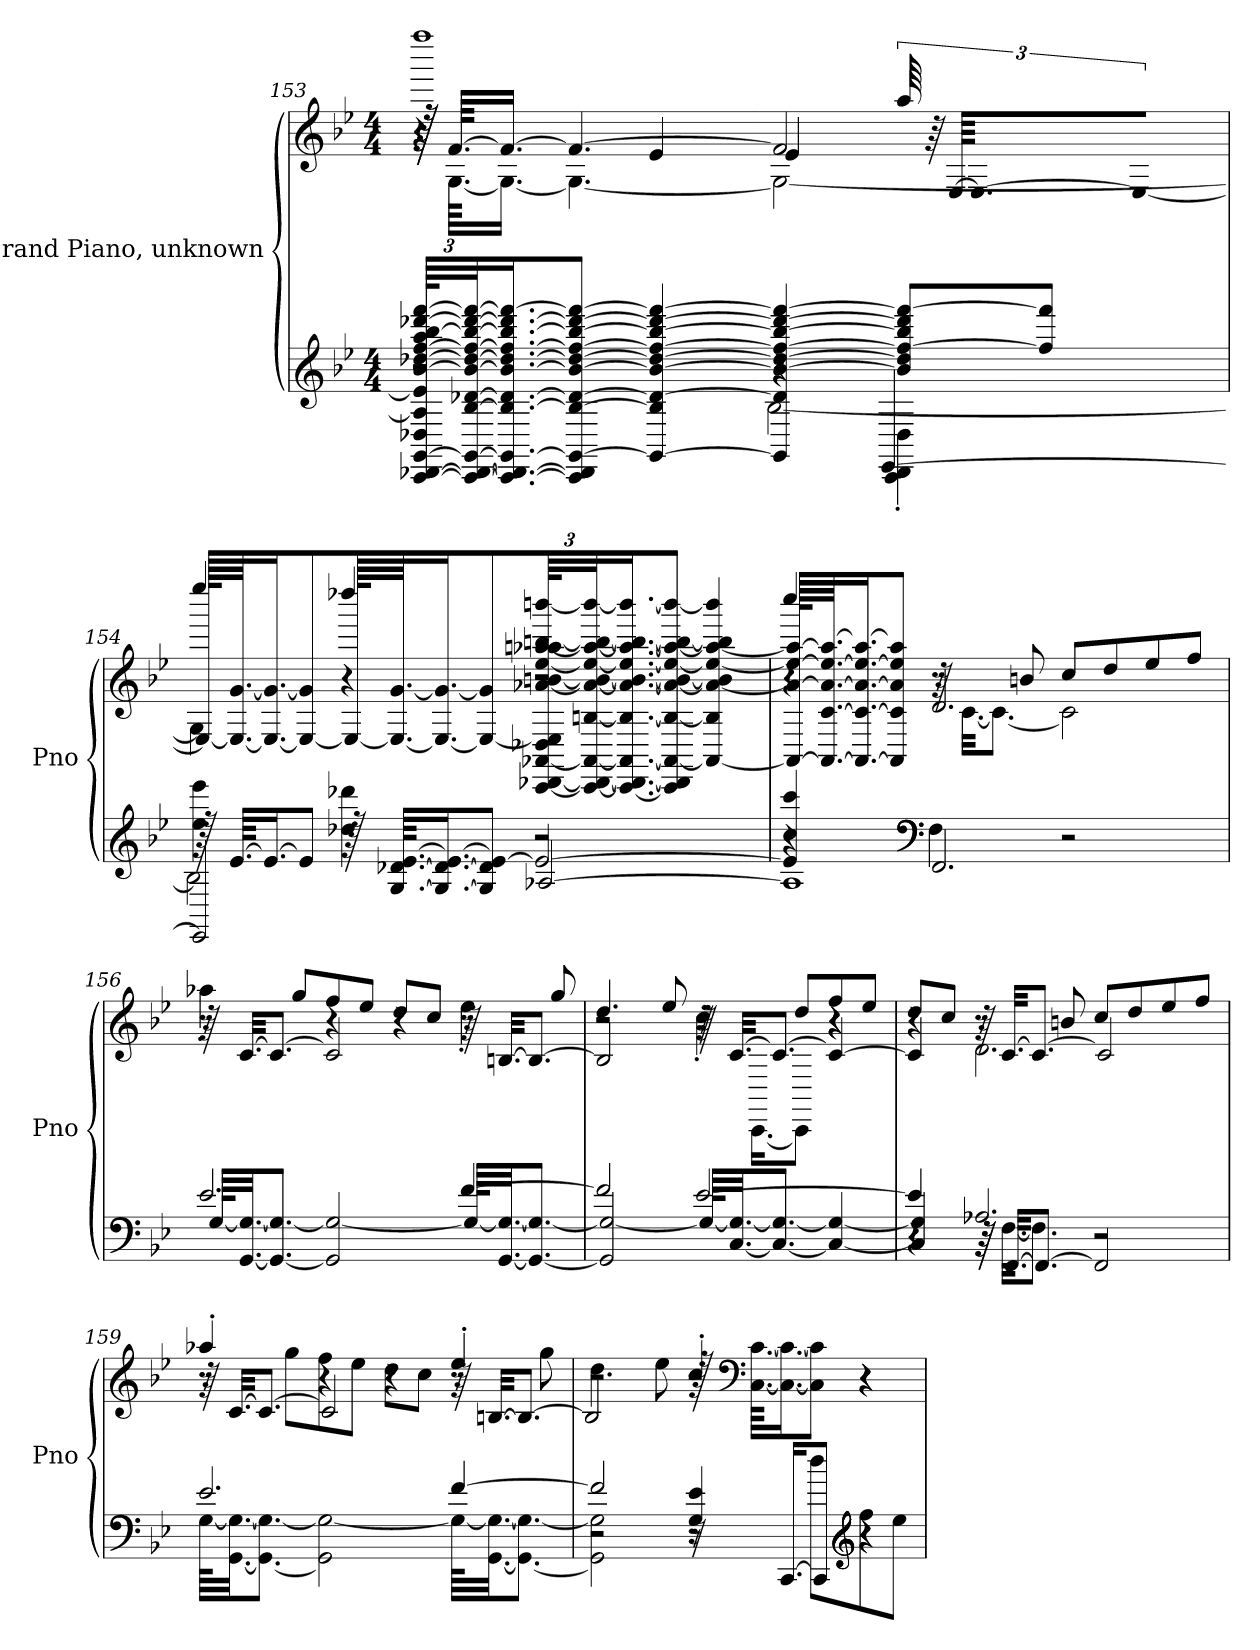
**kern	**kern
*part1	*part1
*staff2	*staff1
*I"Grand Piano, unknown	*
*I'Pno	*
!!LO:LB:g=z
*clefG2	*clefG2
*k[b-e-]	*k[b-e-]
*M4/4	*M4/4
*Xbrackettup	*
=153	=153
*^	*^
*	*^	*	*^
*	*	*^	*	*	*^
[96CC/ [96DD-X/ [96GG/ 96D-X/ 96A-/] 96e-/] [96b-/ [96dd-X/ [96ff/ 96aa/ [96bb-/ [96ddd-X/ [96fff/KLLL	2r	2r	2r	128r	1ffff	4r	128r
.	.	.	.	[64.f/KKLL	.	.	[64.G\KKLL
48CC/_ 48DD-/_ 48GG/_ [48B-/ [48d-X/ 48b-/_ 48dd-/_ 48ff/_ 48bb-/_ 48ddd-/_ 48fff/_J	.	.	.	.	.	.	.
16.CC/_ 16.DD-/_ 16.GG/_ 16.B-/_ 16.d-/_ 16.b-/_ 16.dd-/_ 16.ff/_ 16.bb-/_ 16.ddd-/_ 16.fff/_J	.	.	.	16.f/JJ_	.	.	16.G\JJ_
8CC/] 8DD-/] 8GG/_ 8B-/_ 8d-/_ 8b-/_ 8dd-/_ 8ff/_ 8bb-/_ 8ddd-/_ 8fff/_J	.	.	.	4.f/_	.	.	4.G\_
4GG/_ 4B-/] 4d-/_ 4b-/_ 4dd-/_ 4ff/_ 4bb-/_ 4ddd-/_ 4fff/_	.	.	.	.	.	4e-/	.
4GG/] 4d-/] 4b-/_ 4dd-/_ 4ff/_ 4bb-/_ 4ddd-/_ 4fff/_	4r	4r	[2B-\	2f/]	.	4e-/	2G\_
8b-/] 8dd-/] 8ff/_ 8bb-/] 8ddd-/] 8fff/_L	4CC\' 4DD-\' 4D-\'	[4EE-/	.	.	.	96aa/	.
.	.	.	.	.	.	96r	.
.	.	.	.	.	.	[96E-/KKLL	.
.	.	.	.	.	.	16.E-/J_	.
8ff/] 8fff/]J	.	.	.	.	.	8E-/J_	.
*	*	*	*	*	*	*v	*v
!!LO:PB:g=z
=154	=154	=154	=154	=154	=154	=154
128r	4ee-\ 4eee-\	2EE-/]	2B-\]	4eeee-/	128E-/KLLLL_	4G\]
[64.e-/KKLL	.	.	.	.	64.E-/_ [64.g/JJ	.
16.e-/J_	.	.	.	.	16.E-/_ 16.g/_J	.
8e-/J]	.	.	.	.	8E-/_ 8g/]	.
128r	4dd-X\ 4ddd-X\	.	.	4dddd-X/	128E-/KLLL_	4r
[64.G/ [64.d-X/ [64.e-/KKLL	.	.	.	.	64.E-/_ [64.g/JJ	.
16.G/_ 16.d-/_ 16.e-/_J	.	.	.	.	16.E-/_ 16.g/_J	.
8G/] 8d-/] 8e-/_J	.	.	.	.	8E-/_ 8g/]	.
*	*	*	*	*	*Xbrackettup	*
2e-/_	2r	[2A-X/	2r	2r	[96CC/ [96DD-X/ [96AA-X/ 96D-X/ 96E-/] [96a-X/ [96bn/ [96ee-/ [96aa-X/ 96aan/ [96bbn/ [96bbbn/KLL	2r
.	.	.	.	.	48CC/_ 48DD-/_ 48AA-/_ [48Bn/ 48a-/_ 48b/_ 48ee-/_ 48aa-/_ 48bb/_ 48bbb/_J	.
.	.	.	.	.	16.CC/_ 16.DD-/_ 16.AA-/_ 16.B/_ 16.a-/_ 16.b/_ 16.ee-/_ 16.aa-/_ 16.bb/_ 16.bbb/_J	.
.	.	.	.	.	8CC/] 8DD-/] 8AA-/_ 8B/_ 8a-/_ 8b/_ 8ee-/_ 8aa-/_ 8bb/_ 8bbb/_J	.
.	.	.	.	.	4AA-/_ 4B/] 4a-/_ 4b/] 4ee-/_ 4aa-/_ 4bb/] 4bbb/]	.
*	*	*v	*v	*	*	*
!!LO:LB:g=z	!!	!!
=155	=155	=155	=155	=155	=155
4e-/] 4cc/ 4ccc/	1A-]	4r	4cccc/	4r	128AA-/_ 128a-/_ 128ee-/_ 128aa-/_KLLLL
.	.	.	.	.	64.AA-/_ [64.c/ 64.a-/_ 64.ee-/_ 64.aa-/_JJ
.	.	.	.	.	16.AA-/_ 16.c/_ 16.a-/_ 16.ee-/_ 16.aa-/_J
.	.	.	.	.	8AA-/] 8c/] 8a-/] 8ee-/] 8aa-/]J
*clefF4	*	*	*	*	*
2.FF/	.	4F\	2.d/	64r	8r
.	.	.	.	[32.c\KKL	.
.	.	.	.	8.c\J_	.
.	.	.	.	.	8bn/
.	.	2r	.	2c\]	8cc/L
.	.	.	.	.	8dd/
.	.	.	.	.	8ee-/
.	.	.	.	.	8ff/J
*	*v	*v	*	*	*
=156	=156	=156	=156	=156
2.e-/	[64G/KLLL	8r	4aa-X'\	64r
.	[32.GG/ 32.G/_JJ	.	.	[32.c/KKL
.	8.GG/_ 8.G/_J	.	.	8.c/J_
.	.	8gg/L	.	.
.	2GG/] 2G/_	8ff/	4r	2c/]
.	.	8ee-/J	.	.
.	.	8dd/L	4r	.
.	.	8cc/J	.	.
[4f/	64G/KLLL_	8r	4ee-'\	64r
.	[32.GG/ 32.G/_JJ	.	.	[32.Bn/KKL
.	8.GG/_ 8.G/_J	.	.	8.B/J_
.	.	8gg/	.	.
!!LO:LB:g=z
=157	=157	=157	=157	=157
*	*	*	*	*^
2f/]	2GG/] 2G/_	4.dd/	2r	2B/]	2r
.	.	8ee-/	.	.	.
[2e-/	64G/KLLL_	8r	4cc'\	64r	32r
.	[32.C/ 32.G/_JJ	.	.	[32.c/KKL	.
.	.	.	.	.	[16.CC\KL
.	8.C/_ 8.G/_J	.	.	8.c/J_	.
.	.	8dd/L	.	.	8CC\J]
.	4C/_ 4G/_	8ff/	4r	4c/_	4r
.	.	8ee-/J	.	.	.
*	*	*	*	*v	*v
=158	=158	=158	=158	=158
*	*^	*	*	*
4e-/]	4r	4C/] 4G/]	8dd/L	4r	4c/]
.	.	.	8cc/J	.	.
2.A-X/	64r	64r	8r	2.d\	64r
.	[32.F\KKL	[32.FF/KKL	.	.	[32.c/KKL
.	8.F\J]	8.FF/J_	.	.	8.c/J_
.	.	.	8bn/	.	.
.	2r	2FF/]	8cc/L	.	2c/]
.	.	.	8dd/	.	.
.	.	.	8ee-/	.	.
.	.	.	8ff/J	.	.
*	*v	*v	*	*	*
!!LO:LB:g=z	!!	!!
=159	=159	=159	=159	=159
2.e-/	[64G\KLLL	4aa-X'/	8r	64r
.	[32.GG\ 32.G\_JJ	.	.	[32.c/KKL
.	8.GG\_ 8.G\_J	.	.	8.c/J_
.	.	.	8gg\L	.
.	2GG\] 2G\_	4r	8ff\	2c/]
.	.	.	8ee-\J	.
.	.	4r	8dd\L	.
.	.	.	8cc\J	.
[4f/	64G\KLLL_	4ee-'/	8r	64r
.	[32.GG\ 32.G\_JJ	.	.	[32.Bn/KKL
.	8.GG\_ 8.G\_J	.	.	8.B/J_
.	.	.	8gg\	.
=160	=160	=160	=160	=160
*	*^	*	*	*
2f/]	2GG\] 2G\]	2r	2r	4.dd\	2B/]
.	.	.	.	8ee-\	.
4G/ 4e-/	8r	32r	4cc'/	128r	2r
*	*	*	*clefF4	*	*
.	.	.	.	[64.C\ [64.c\KKLL	.
.	.	[16.CC/KL	.	16.C\_ 16.c\_J	.
.	8dd\L	8CC/J]	.	8C\] 8c\]J	.
*clefG2	*	*	*	*	*
4r	8ff\	4r	4r	4r	.
.	8ee-\J	.	.	.	.
*v	*v	*v	*	*	*
*	*v	*v	*v
=	=
*-	*-
